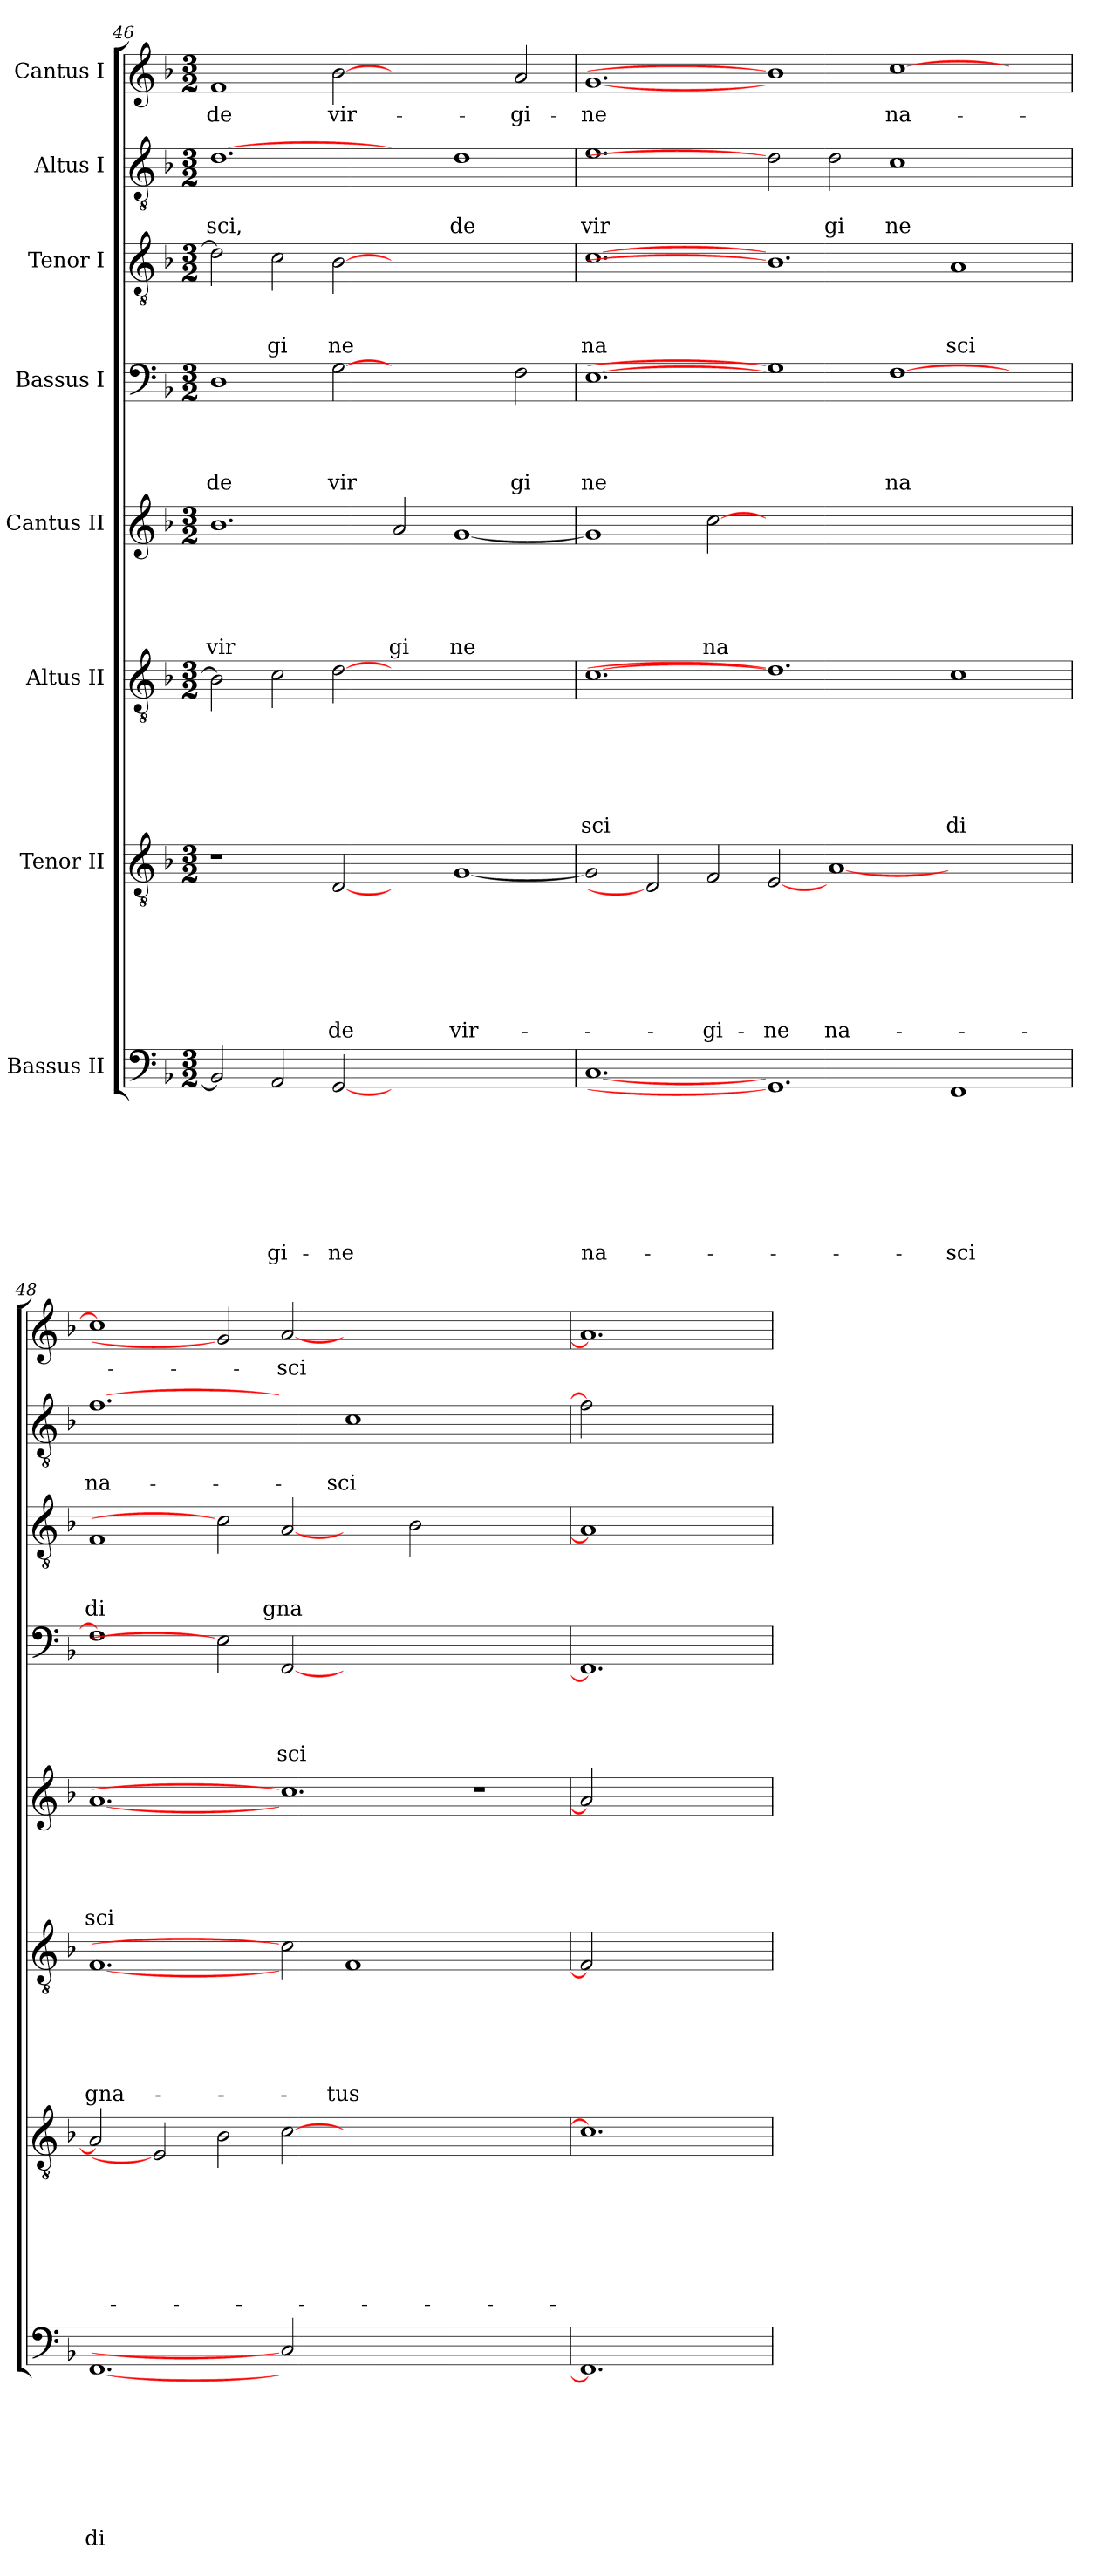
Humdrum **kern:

**kern	**text	**text	**text	**text	**text	**text	**text	**text	**kern	**text	**text	**text	**text	**text	**text	**text	**kern	**text	**text	**text	**text	**text	**text	**kern	**text	**text	**text	**text	**text	**kern	**text	**text	**text	**text	**kern	**text	**text	**text	**kern	**text	**text	**kern	**text
*part8	*part8	*part8	*part8	*part8	*part8	*part8	*part8	*part8	*part7	*part7	*part7	*part7	*part7	*part7	*part7	*part7	*part6	*part6	*part6	*part6	*part6	*part6	*part6	*part5	*part5	*part5	*part5	*part5	*part5	*part4	*part4	*part4	*part4	*part4	*part3	*part3	*part3	*part3	*part2	*part2	*part2	*part1	*part1
*staff8	*staff8	*staff8	*staff8	*staff8	*staff8	*staff8	*staff8	*staff8	*staff7	*staff7	*staff7	*staff7	*staff7	*staff7	*staff7	*staff7	*staff6	*staff6	*staff6	*staff6	*staff6	*staff6	*staff6	*staff5	*staff5	*staff5	*staff5	*staff5	*staff5	*staff4	*staff4	*staff4	*staff4	*staff4	*staff3	*staff3	*staff3	*staff3	*staff2	*staff2	*staff2	*staff1	*staff1
*I"Bassus II	*	*	*	*	*	*	*	*	*I"Tenor II	*	*	*	*	*	*	*	*I"Altus II	*	*	*	*	*	*	*I"Cantus II	*	*	*	*	*	*I"Bassus I	*	*	*	*	*I"Tenor I	*	*	*	*I"Altus I	*	*	*I"Cantus I	*
*clefF4	*	*	*	*	*	*	*	*	*clefGv2	*	*	*	*	*	*	*	*clefGv2	*	*	*	*	*	*	*clefG2	*	*	*	*	*	*clefF4	*	*	*	*	*clefGv2	*	*	*	*clefGv2	*	*	*clefG2	*
*k[b-]	*	*	*	*	*	*	*	*	*k[b-]	*	*	*	*	*	*	*	*k[b-]	*	*	*	*	*	*	*k[b-]	*	*	*	*	*	*k[b-]	*	*	*	*	*k[b-]	*	*	*	*k[b-]	*	*	*k[b-]	*
*F:	*	*	*	*	*	*	*	*	*F:	*	*	*	*	*	*	*	*F:	*	*	*	*	*	*	*F:	*	*	*	*	*	*F:	*	*	*	*	*F:	*	*	*	*F:	*	*	*F:	*
*M3/2	*	*	*	*	*	*	*	*	*M3/2	*	*	*	*	*	*	*	*M3/2	*	*	*	*	*	*	*M3/2	*	*	*	*	*	*M3/2	*	*	*	*	*M3/2	*	*	*	*M3/2	*	*	*M3/2	*
=46	=46	=46	=46	=46	=46	=46	=46	=46	=46	=46	=46	=46	=46	=46	=46	=46	=46	=46	=46	=46	=46	=46	=46	=46	=46	=46	=46	=46	=46	=46	=46	=46	=46	=46	=46	=46	=46	=46	=46	=46	=46	=46	=46
!	!	!	!	!	!	!	!	!	!	!	!	!	!	!	!	!	!	!	!	!	!	!	!	!	!	!	!	!	!LO:LY:b	!	!	!	!	!LO:LY:b	!	!	!	!	!	!	!LO:LY:b	!	!LO:LY:b
2BB-/]	.	.	.	.	.	.	.	.	1r	.	.	.	.	.	.	.	2B-\]	.	.	.	.	.	.	1.b-	.	.	.	.	vir	1D	.	.	.	de	2d\]	.	.	.	[1.d	.	sci,	1f	de
!	!	!	!	!	!	!	!	!LO:LY:b	!	!	!	!	!	!	!	!	!	!	!	!	!	!	!	!	!	!	!	!	!	!	!	!	!	!	!	!	!	!LO:LY:b	!	!	!	!	!
2AA/	.	.	.	.	.	.	.	-gi-	.	.	.	.	.	.	.	.	2c\	.	.	.	.	.	.	.	.	.	.	.	.	.	.	.	.	.	2c\	.	.	gi	.	.	.	.	.
!	!	!	!	!	!	!	!	!LO:LY:b	!	!	!	!	!	!	!	!LO:LY:b	!	!	!	!	!	!	!	!	!	!	!	!	!	!	!	!	!	!LO:LY:b	!	!	!	!LO:LY:b	!	!	!	!	!LO:LY:b
[2GG	.	.	.	.	.	.	.	-ne	[2D	.	.	.	.	.	.	de	[2d	.	.	.	.	.	.	.	.	.	.	.	.	[2G	.	.	.	vir	[2B-	.	.	ne	.	.	.	[2b-	vir-
!	!	!	!	!	!	!	!	!	!	!	!	!	!	!	!	!	!	!	!	!	!	!	!	!	!	!	!	!	!LO:LY:b	!	!	!	!	!	!	!	!	!	!	!	!	!	!
1.ryy	.	.	.	.	.	.	.	.	2ryy	.	.	.	.	.	.	.	1.ryy	.	.	.	.	.	.	2a/	.	.	.	.	gi	1ryy	.	.	.	.	1.ryy	.	.	.	2ryy	.	.	1ryy	.
!	!	!	!	!	!	!	!	!	!	!	!	!	!	!	!	!LO:LY:b	!	!	!	!	!	!	!	!	!	!	!	!	!LO:LY:b	!	!	!	!	!	!	!	!	!	!	!	!LO:LY:b	!	!
.	.	.	.	.	.	.	.	.	[<1G	.	.	.	.	.	.	vir-	.	.	.	.	.	.	.	[<1g	.	.	.	.	ne	.	.	.	.	.	.	.	.	.	1d	.	de	.	.
!	!	!	!	!	!	!	!	!	!	!	!	!	!	!	!	!	!	!	!	!	!	!	!	!	!	!	!	!	!	!	!	!	!	!LO:LY:b	!	!	!	!	!	!	!	!	!LO:LY:b
.	.	.	.	.	.	.	.	.	.	.	.	.	.	.	.	.	.	.	.	.	.	.	.	.	.	.	.	.	.	2F\	.	.	.	gi	.	.	.	.	.	.	.	2a/	-gi-
=47	=47	=47	=47	=47	=47	=47	=47	=47	=47	=47	=47	=47	=47	=47	=47	=47	=47	=47	=47	=47	=47	=47	=47	=47	=47	=47	=47	=47	=47	=47	=47	=47	=47	=47	=47	=47	=47	=47	=47	=47	=47	=47	=47
!	!	!	!	!	!	!	!	!LO:LY:b	!	!	!	!	!	!	!	!	!	!	!	!	!	!	!LO:LY:b	!	!	!	!	!	!	!	!	!	!	!LO:LY:b	!	!	!	!LO:LY:b	!	!	!LO:LY:b	!	!LO:LY:b
[1.C	.	.	.	.	.	.	.	na-	2G/]	.	.	.	.	.	.	.	[1.c	.	.	.	.	.	sci	1g]	.	.	.	.	.	[1.E	.	.	.	ne	[1.c	.	.	na	1.e	.	vir	[1.g	-ne
.	.	.	.	.	.	.	.	.	2D]	.	.	.	.	.	.	.	.	.	.	.	.	.	.	.	.	.	.	.	.	.	.	.	.	.	.	.	.	.	.	.	.	.	.
!	!	!	!	!	!	!	!	!	!	!	!	!	!	!	!	!LO:LY:b	!	!	!	!	!	!	!	!	!	!	!	!	!LO:LY:b	!	!	!	!	!	!	!	!	!	!	!	!	!	!
.	.	.	.	.	.	.	.	.	2F/	.	.	.	.	.	.	-gi-	.	.	.	.	.	.	.	[2cc	.	.	.	.	na	.	.	.	.	.	.	.	.	.	.	.	.	.	.
!	!	!	!	!	!	!	!	!	!	!	!	!	!	!	!	!LO:LY:b	!	!	!	!	!	!	!	!	!	!	!	!	!	!	!	!	!	!	!	!	!	!	!	!	!	!	!
1.GG]	.	.	.	.	.	.	.	.	[2E	.	.	.	.	.	.	-ne	1.d]	.	.	.	.	.	.	0ryy	.	.	.	.	.	1G]	.	.	.	.	1.B-]	.	.	.	2d]	.	.	1b-]	.
!	!	!	!	!	!	!	!	!	!	!	!	!	!	!	!	!LO:LY:b	!	!	!	!	!	!	!	!	!	!	!	!	!	!	!	!	!	!	!	!	!	!	!	!	!LO:LY:b	!	!
.	.	.	.	.	.	.	.	.	[>1A	.	.	.	.	.	.	na-	.	.	.	.	.	.	.	.	.	.	.	.	.	.	.	.	.	.	.	.	.	.	2d\	.	gi	.	.
!	!	!	!	!	!	!	!	!	!	!	!	!	!	!	!	!	!	!	!	!	!	!	!	!	!	!	!	!	!	!	!	!	!	!LO:LY:b	!	!	!	!	!	!	!LO:LY:b	!	!LO:LY:b
.	.	.	.	.	.	.	.	.	.	.	.	.	.	.	.	.	.	.	.	.	.	.	.	.	.	.	.	.	.	[>1F	.	.	.	na	.	.	.	.	1c	.	ne	[>1cc	na-
!	!	!	!	!	!	!	!	!LO:LY:b	!	!	!	!	!	!	!	!	!	!	!	!	!	!	!LO:LY:b	!	!	!	!	!	!	!	!	!	!	!	!	!	!	!LO:LY:b	!	!	!	!	!
1FF	.	.	.	.	.	.	.	-sci	1ryy	.	.	.	.	.	.	.	1c	.	.	.	.	.	di	.	.	.	.	.	.	.	.	.	.	.	1A	.	.	sci	.	.	.	.	.
.	.	.	.	.	.	.	.	.	.	.	.	.	.	.	.	.	.	.	.	.	.	.	.	2ryy	.	.	.	.	.	2ryy	.	.	.	.	.	.	.	.	2ryy	.	.	2ryy	.
!!LO:PB:g=z
=48	=48	=48	=48	=48	=48	=48	=48	=48	=48	=48	=48	=48	=48	=48	=48	=48	=48	=48	=48	=48	=48	=48	=48	=48	=48	=48	=48	=48	=48	=48	=48	=48	=48	=48	=48	=48	=48	=48	=48	=48	=48	=48	=48
!	!	!	!	!	!	!	!	!LO:LY:b	!	!	!	!	!	!	!	!	!	!	!	!	!	!	!LO:LY:b	!	!	!	!	!	!LO:LY:b	!	!	!	!	!	!	!	!	!LO:LY:b	!	!	!LO:LY:b	!	!
[1.FF	.	.	.	.	.	.	.	di	2A/]	.	.	.	.	.	.	.	[1.F	.	.	.	.	.	gna-	[1.a	.	.	.	.	sci	1F]	.	.	.	.	1F	.	.	di	[1.f	.	na-	1cc]	.
.	.	.	.	.	.	.	.	.	2E]	.	.	.	.	.	.	.	.	.	.	.	.	.	.	.	.	.	.	.	.	.	.	.	.	.	.	.	.	.	.	.	.	.	.
.	.	.	.	.	.	.	.	.	2B-\	.	.	.	.	.	.	.	.	.	.	.	.	.	.	.	.	.	.	.	.	2E]	.	.	.	.	2c]	.	.	.	.	.	.	2g]	.
!	!	!	!	!	!	!	!	!	!	!	!	!	!	!	!	!	!	!	!	!	!	!	!	!	!	!	!	!	!	!	!	!	!	!LO:LY:b	!	!	!	!LO:LY:b	!	!	!	!	!LO:LY:b
2C]	.	.	.	.	.	.	.	.	[2c	.	.	.	.	.	.	.	2c]	.	.	.	.	.	.	1.cc]	.	.	.	.	.	[2FF	.	.	.	sci	[2A	.	.	gna	2ryy	.	.	[2a	-sci
!	!	!	!	!	!	!	!	!	!	!	!	!	!	!	!	!	!	!	!	!	!	!	!LO:LY:b	!	!	!	!	!	!	!	!	!	!	!	!	!	!	!	!	!	!LO:LY:b	!	!
0ryy	.	.	.	.	.	.	.	.	0ryy	.	.	.	.	.	.	.	1F	.	.	.	.	.	-tus	.	.	.	.	.	.	0ryy	.	.	.	.	2ryy	.	.	.	1c	.	-sci	0ryy	.
.	.	.	.	.	.	.	.	.	.	.	.	.	.	.	.	.	.	.	.	.	.	.	.	.	.	.	.	.	.	.	.	.	.	.	2B-\	.	.	.	.	.	.	.	.
.	.	.	.	.	.	.	.	.	.	.	.	.	.	.	.	.	1ryy	.	.	.	.	.	.	1r	.	.	.	.	.	.	.	.	.	.	1ryy	.	.	.	1ryy	.	.	.	.
=49	=49	=49	=49	=49	=49	=49	=49	=49	=49	=49	=49	=49	=49	=49	=49	=49	=49	=49	=49	=49	=49	=49	=49	=49	=49	=49	=49	=49	=49	=49	=49	=49	=49	=49	=49	=49	=49	=49	=49	=49	=49	=49	=49
1.FF]	.	.	.	.	.	.	.	.	1.c]	.	.	.	.	.	.	.	2F]	.	.	.	.	.	.	2a]	.	.	.	.	.	1.FF]	.	.	.	.	1A]	.	.	.	2f]	.	.	1.a]	.
.	.	.	.	.	.	.	.	.	.	.	.	.	.	.	.	.	1ryy	.	.	.	.	.	.	1ryy	.	.	.	.	.	.	.	.	.	.	.	.	.	.	1ryy	.	.	.	.
.	.	.	.	.	.	.	.	.	.	.	.	.	.	.	.	.	.	.	.	.	.	.	.	.	.	.	.	.	.	.	.	.	.	.	2ryy	.	.	.	.	.	.	.	.
=	=	=	=	=	=	=	=	=	=	=	=	=	=	=	=	=	=	=	=	=	=	=	=	=	=	=	=	=	=	=	=	=	=	=	=	=	=	=	=	=	=	=	=
*-	*-	*-	*-	*-	*-	*-	*-	*-	*-	*-	*-	*-	*-	*-	*-	*-	*-	*-	*-	*-	*-	*-	*-	*-	*-	*-	*-	*-	*-	*-	*-	*-	*-	*-	*-	*-	*-	*-	*-	*-	*-	*-	*-
